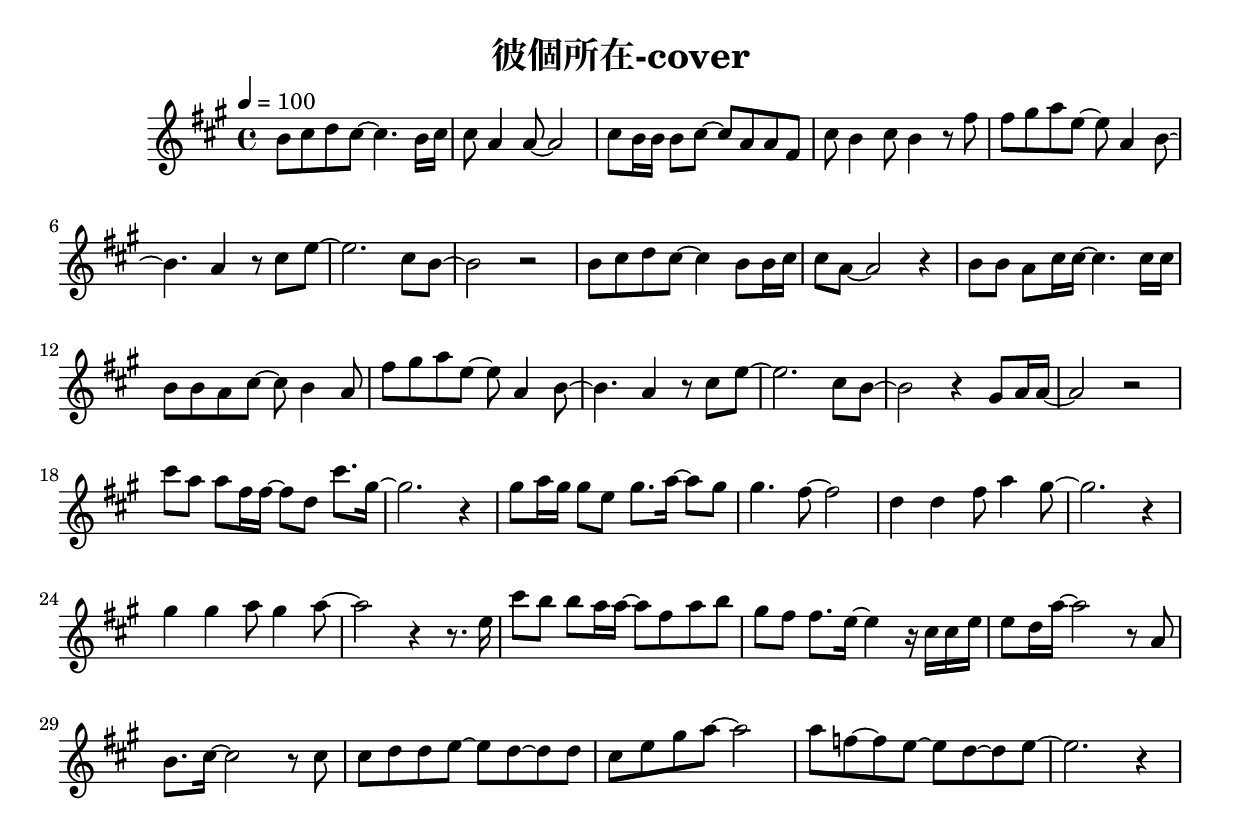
\header {
  title = "彼個所在-cover"
  composer = ""
}



\score
 { 
  \relative a' {
  \tempo 4 = 100
  \key a \major  
  \time 4/4
  b8 cis d cis~ cis4. b16 cis |
  cis8 a4 a8~ a2 |
  cis8 b16 b16 b8 cis~ cis a a fis |
  cis' b4 cis8 b4 r8 fis' |
  fis gis a e~ e a,4 b8~ |
  b4. a4 r8 cis e~ |
  e2. cis8 b~ |
  b2 r|

  b8 cis d cis~ cis4 b8 b16 cis |
  cis8 a8~ a2 r4 |
  b8 b a cis16 cis~ cis4. cis16 cis |
  b8 b a cis~ cis b4 a8 |
  fis' gis a e~ e a,4 b8~ |
  b4. a4 r8 cis e~ |
  e2. cis8 b~ |
  b2 r4 gis8 a16 a~|
  a2 r|

  cis'8 a a fis16 fis~ fis8 d cis'8. gis16~ |
  gis2. r4 |
  gis8 a16 gis gis8 e gis8. a16~ a8 gis |
  gis4. fis8~ fis2 |
  d4 d fis8 a4 gis8~ |
  gis2. r4 |
  gis4 gis a8 gis4 a8~ |
  a2 r4 r8. e16
  
  cis'8 b b a16 a~ a8 fis a b|
  gis fis fis8. e16~ e4 r16 cis cis e|
  e8 d16 a'16~ a2 r8 a, |
  b8. cis16~cis2 r8 cis |
  cis d d e~ e d~ d d |
  cis e gis a~a2 |
  a8 f~ f e~e d~d e~ |
  e2. r4 |

  }

  \layout {}
  \midi {}
}